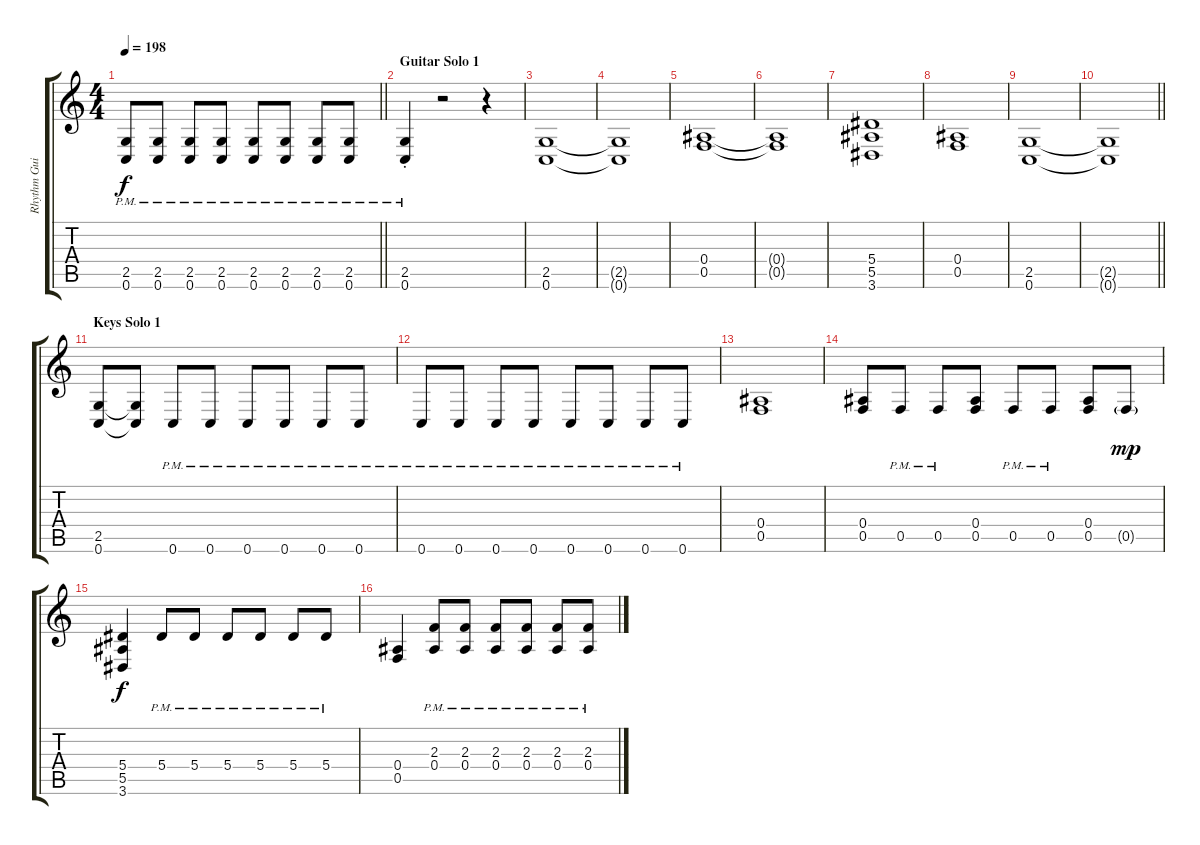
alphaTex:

\track ("Rhythm Guitar" "Rhythm Gui") {instrument distortionguitar}
\staff {score tabs}
\tuning (C4 G3 Eb3 Bb2 F2 C2) {hide}
\ts (4 4)
\tempo 198
\clef g2
\barLineRight lightlight
\ks c
(2.5{pm} 0.6{pm}).8{dy f} (2.5{pm} 0.6{pm}).8 (2.5{pm} 0.6{pm}).8 (2.5{pm} 0.6{pm}).8 (2.5{pm} 0.6{pm}).8 (2.5{pm} 0.6{pm}).8 (2.5{pm} 0.6{pm}).8 (2.5{pm} 0.6{pm}).8 |
\section ("" "Guitar Solo 1")
(2.5{pm st} 0.6{pm}).4 r.2 r.4 |
(2.5 0.6).1{volume 12 balance 8} |
(2.5{t} 0.6{t}).1 |
(0.4 0.5).1 |
(0.4{t} 0.5{t}).1 |
(5.4 5.5 3.6).1 |
(0.4 0.5).1 |
(2.5 0.6).1 |
\barLineRight lightlight
(2.5{t} 0.6{t}).1 |
\section ("" "Keys Solo 1")
(2.5 0.6).8 (2.5{t} 0.6{t}).8 0.6{pm}.8 0.6{pm}.8 0.6{pm}.8 0.6{pm}.8 0.6{pm}.8 0.6{pm}.8 |
0.6{pm}.8 0.6{pm}.8 0.6{pm}.8 0.6{pm}.8 0.6{pm}.8 0.6{pm}.8 0.6{pm}.8 0.6{pm}.8 |
(0.4 0.5).1 |
(0.4 0.5).8 0.5{pm}.8 0.5{pm}.8 (0.4 0.5).8 0.5{pm}.8 0.5{pm}.8 (0.4 0.5).8 0.5{g}.8{dy mp} |
(5.4 5.5 3.6).4{dy f} 5.4{pm}.8 5.4{pm}.8 5.4{pm}.8 5.4{pm}.8 5.4{pm}.8 5.4{pm}.8 |
(0.4 0.5).4 (2.3{pm} 0.4{pm}).8 (2.3{pm} 0.4{pm}).8 (2.3{pm} 0.4{pm}).8 (2.3{pm} 0.4{pm}).8 (2.3{pm} 0.4{pm}).8 (2.3{pm} 0.4{pm}).8
